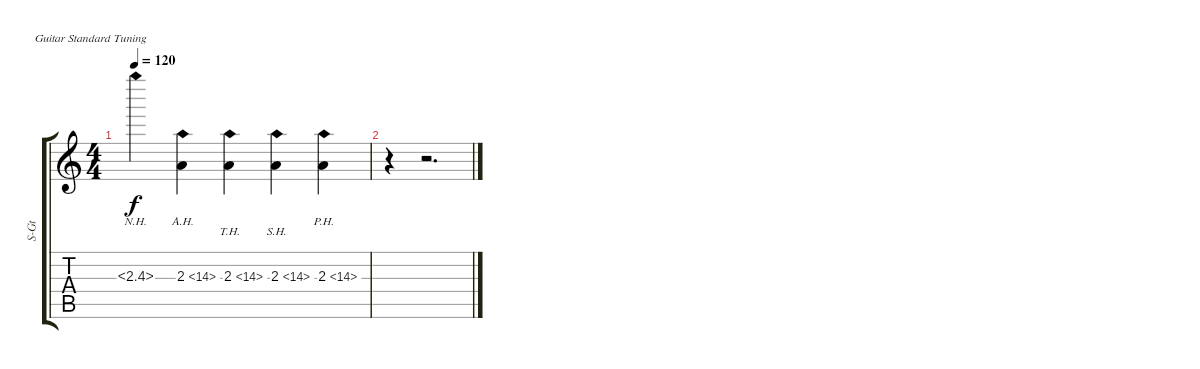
\bracketExtendMode groupsimilarinstruments
\otherSystemsTrackNameOrientation horizontal
\track ("Track 1" "S-Gt") {instrument acousticguitarsteel}
\staff {score tabs}
\tuning (E4 B3 G3 D3 A2 E2)
\ts (4 4)
\beaming (8 2 2 2 2)
\tempo 120
\clef g2
\ks c
2.3{nh}.4{dy f instrument acousticguitarsteel beam Down} 2.3{ah 12}.4{beam Down} 2.3{th 12}.4{beam Down} 2.3{sh 12}.4{beam Down} 2.3{ph 12}.4{beam Down} |
r.4{beam Down} r.2{d beam Down}
